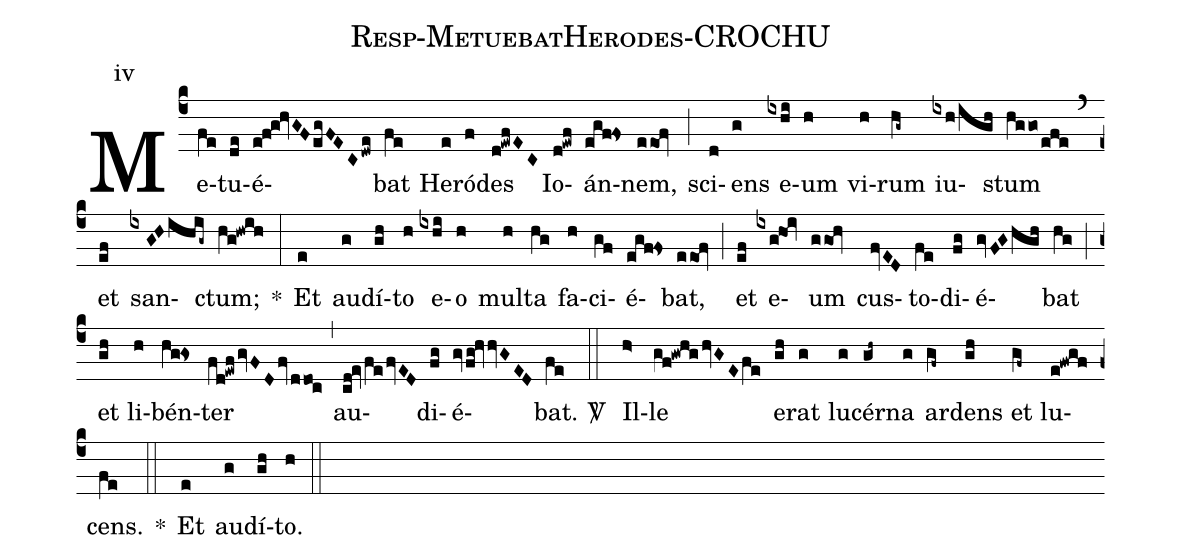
name: Resp-MetuebatHerodes-CROCHU;
annotation: iv ;
%%
(c4) Me(fe)tu(de)é(e!f!g!hvGFegFECdwe)bat(fe) He(e)ró(f)des(d!ewfEC) Io(d!ewf)án(egf!fs)nem,(eeOf) (;) sci(d)ens(g) e(ixhi)um(h) vi(h)rum(hg~) iu(ixh/igh)stum(hggo/efe) (`) et(ef) san(ixGHihig~)ctum;(hg!hwih) *(:) Et(e) au(g)dí(gh)to(h) e(ixhi)o(h) mul(h)ta(hg) fa(h)ci(gf)é(egf!fs)bat,(eeOf) (;) et(ef) e(ixg!hoi)um(ggOh) cus(fvED)to(fe)di(fg)é(gvFGhgh)bat(hg) (;) et(gh) li(h)bén(hg!gs)ter(fd!ewf/gvFDfvddoc) (,) au(cd!ev/fe/fvED)di(fg)é(gvfg!hvhvGED)bat.(fe) <sp>V/</sp> (::)
Il(h>)le(gf!gwhg/hvGEfe) e(gh)rat(g) lu(g)cér(gh~)na(g) ar(gf~)dens(gh) et(gf~) lu(e!fwgf)cens.(fe)
*(::) Et(e) au(g)dí(gh)to.(h) (::)
